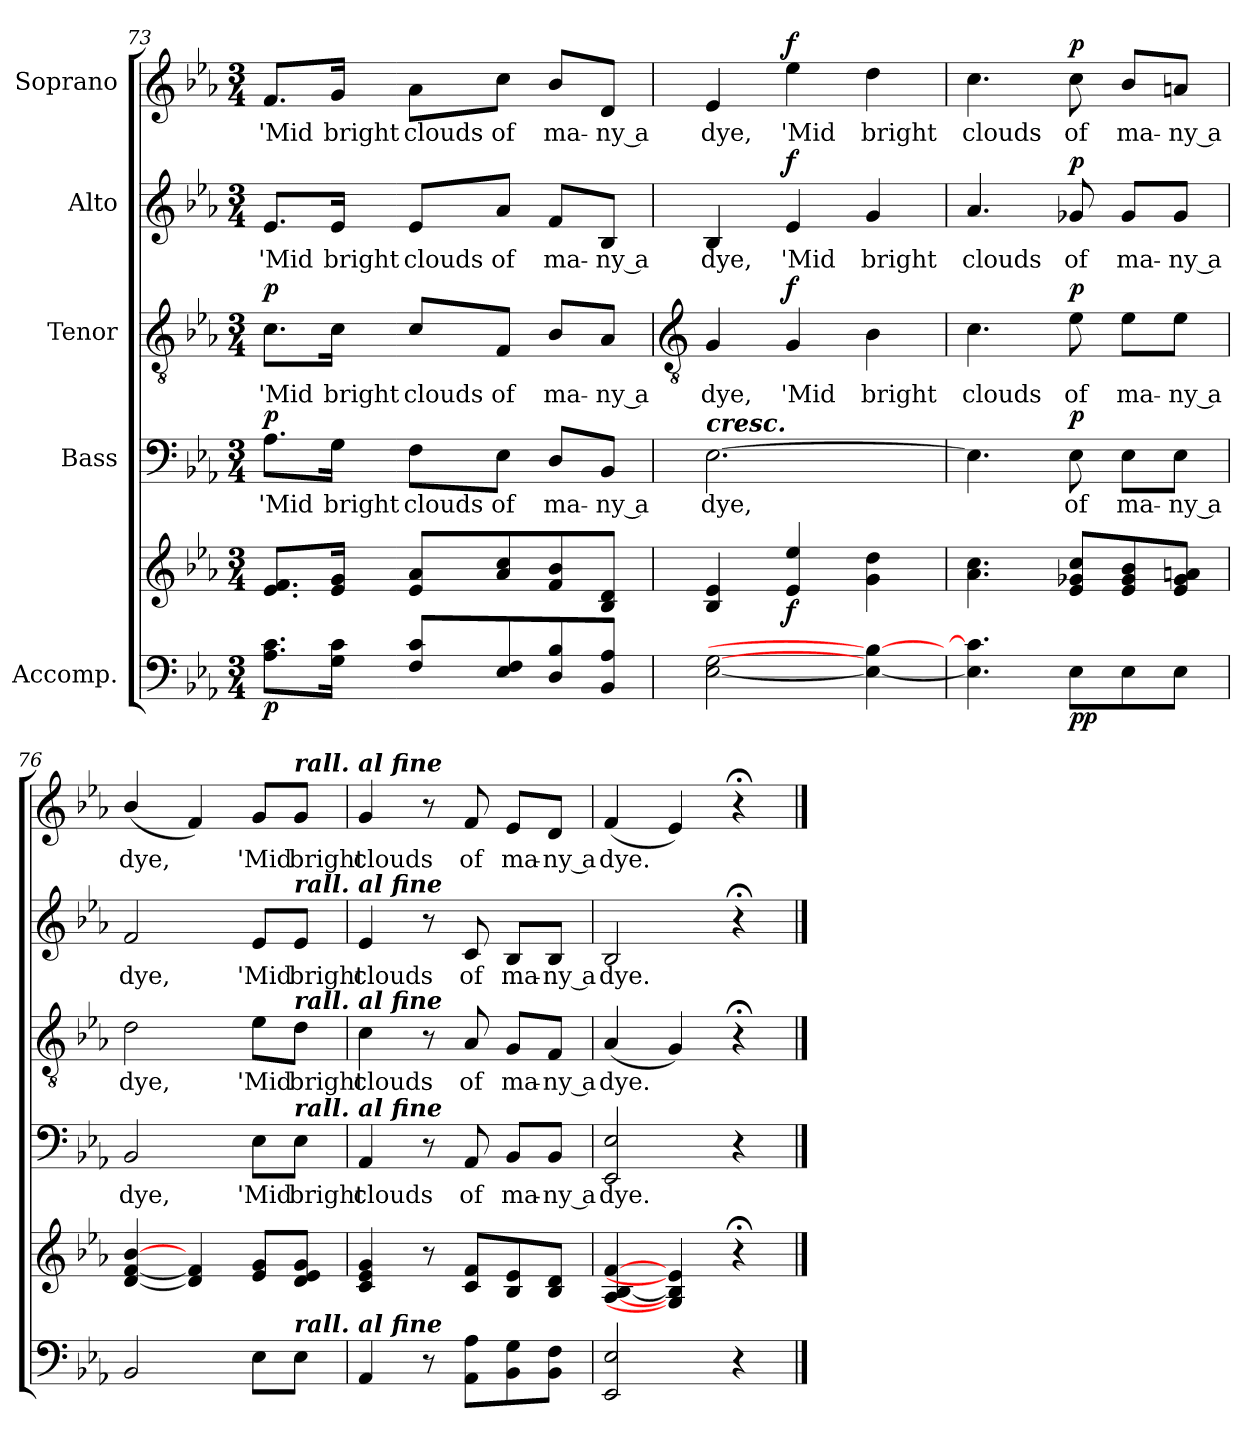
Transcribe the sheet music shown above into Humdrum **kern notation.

**kern	**kern	**dynam	**kern	**text	**dynam	**kern	**text	**dynam	**kern	**text	**dynam	**kern	**text	**dynam
*part5	*part5	*part5	*part4	*part4	*part4	*part3	*part3	*part3	*part2	*part2	*part2	*part1	*part1	*part1
*staff6	*staff5	*staff5/6	*staff4	*staff4	*staff4	*staff3	*staff3	*staff3	*staff2	*staff2	*staff2	*staff1	*staff1	*staff1
*I"Accomp.	*	*	*I"Bass	*	*	*I"Tenor	*	*	*I"Alto	*	*	*I"Soprano	*	*
*clefF4	*clefG2	*	*clefF4	*	*	*clefGv2	*	*	*clefG2	*	*	*clefG2	*	*
*k[b-e-a-]	*k[b-e-a-]	*	*k[b-e-a-]	*	*	*k[b-e-a-]	*	*	*k[b-e-a-]	*	*	*k[b-e-a-]	*	*
*E-:	*E-:	*	*E-:	*	*	*E-:	*	*	*E-:	*	*	*E-:	*	*
*M3/4	*M3/4	*	*M3/4	*	*	*M3/4	*	*	*M3/4	*	*	*M3/4	*	*
=73	=73	=73	=73	=73	=73	=73	=73	=73	=73	=73	=73	=73	=73	=73
!	!	!LO:DY:b=2	!	!LO:LY:b	!LO:DY:b	!	!LO:LY:b	!LO:DY:b	!	!LO:LY:b	!	!	!LO:LY:b	!
8.A- 8.cL	8.e- 8.fL	p	8.A-\L	'Mid	p	8.c\L	'Mid	p	8.e-/L	'Mid	.	8.f/L	'Mid	.
!	!	!	!	!LO:LY:b	!	!	!LO:LY:b	!	!	!LO:LY:b	!	!	!LO:LY:b	!
16G 16cJ	16e- 16gJ	.	16G\Jk	bright	.	16c\Jk	bright	.	16e-/Jk	bright	.	16g/Jk	bright	.
!	!	!	!	!LO:LY:b	!	!	!LO:LY:b	!	!	!LO:LY:b	!	!	!LO:LY:b	!
8F 8cL	8e- 8a-L	.	8F\L	clouds	.	8c/L	clouds	.	8e-/L	clouds	.	8a-\L	clouds	.
!	!	!	!	!LO:LY:b	!	!	!LO:LY:b	!	!	!LO:LY:b	!	!	!LO:LY:b	!
8E- 8F	8a- 8cc	.	8E-\J	of	.	8F/J	of	.	8a-/J	of	.	8cc\J	of	.
!	!	!	!	!LO:LY:b	!	!	!LO:LY:b	!	!	!LO:LY:b	!	!	!LO:LY:b	!
8D/ 8B-/	8f/ 8b-/	.	8D/L	ma-	.	8B-/L	ma-	.	8f/L	ma-	.	8b-/L	ma-	.
!	!	!	!	!LO:LY:b	!	!	!LO:LY:b	!	!	!LO:LY:b	!	!	!LO:LY:b	!
8BB- 8A-J	8B- 8dJ	.	8BB-/J	-ny a	.	8A-/J	-ny a	.	8B-/J	-ny a	.	8d/J	-ny a	.
!!LO:LB:g=z
=74	=74	=74	=74	=74	=74	=74	=74	=74	=74	=74	=74	=74	=74	=74
*	*	*	*	*	*	*clefGv2	*	*	*	*	*	*	*	*
!	!	!	!LO:TX:a:Bi:t=cresc.	!	!	!	!	!	!	!	!	!	!	!
!	!	!	!	!LO:LY:b	!	!	!LO:LY:b	!	!	!LO:LY:b	!	!	!LO:LY:b	!
[2E- [2G	4B- 4e-	.	[2.E-	dye,	.	4G	dye,	.	4B-	dye,	.	4e-	dye,	.
!	!	!LO:DY:b	!	!	!	!	!LO:LY:b	!LO:DY:b	!	!LO:LY:b	!LO:DY:b	!	!LO:LY:b	!LO:DY:b
.	4e- 4ee-	f	.	.	.	4G	'Mid	f	4e-	'Mid	f	4ee-	'Mid	f
!	!	!	!	!	!	!	!LO:LY:b	!	!	!LO:LY:b	!	!	!LO:LY:b	!
4E-_ 4B-_	4g 4dd	.	.	.	.	4B-	bright	.	4g	bright	.	4dd	bright	.
=75	=75	=75	=75	=75	=75	=75	=75	=75	=75	=75	=75	=75	=75	=75
!	!	!	!	!	!	!	!LO:LY:b	!	!	!LO:LY:b	!	!	!LO:LY:b	!
4.E-] 4.c]	4.a- 4.cc	.	4.E-]	.	.	4.c	clouds	.	4.a-	clouds	.	4.cc	clouds	.
!	!	!LO:DY:b=2	!	!LO:LY:b	!	!	!LO:LY:b	!	!	!LO:LY:b	!	!	!LO:LY:b	!
!	!	!LO:DY:n=1:b	!	!	!LO:DY:b	!	!	!LO:DY:b	!	!	!LO:DY:b	!	!	!LO:DY:b
8E-L	8e- 8g-X 8ccL	p p	8E-	of	p	8e-	of	p	8g-X	of	p	8cc	of	p
!	!	!	!	!LO:LY:b	!	!	!LO:LY:b	!	!	!LO:LY:b	!	!	!LO:LY:b	!
8E-	8e-/ 8g-/ 8b-/	.	8E-\L	ma-	.	8e-\L	ma-	.	8g-/L	ma-	.	8b-/L	ma-	.
!	!	!	!	!LO:LY:b	!	!	!LO:LY:b	!	!	!LO:LY:b	!	!	!LO:LY:b	!
8E-J	8e- 8g- 8anJ	.	8E-\J	-ny a	.	8e-\J	-ny a	.	8g-/J	-ny a	.	8an/J	-ny a	.
=76	=76	=76	=76	=76	=76	=76	=76	=76	=76	=76	=76	=76	=76	=76
!	!	!	!	!LO:LY:b	!	!	!LO:LY:b	!	!	!LO:LY:b	!	!	!LO:LY:b	!
2BB-	[4d/ [4f/ [4b-/	.	2BB-	dye,	.	2d	dye,	.	2f	dye,	.	(<4b-/	dye,	.
.	4d] 4f]	.	.	.	.	.	.	.	.	.	.	4f)	.	.
!	!	!	!	!LO:LY:b	!	!	!LO:LY:b	!	!	!LO:LY:b	!	!	!LO:LY:b	!
8E-L	8e- 8gL	.	8E-\L	'Mid	.	8e-\L	'Mid	.	8e-/L	'Mid	.	8g/L	'Mid	.
!	!	!	!	!	!	!	!	!	!	!	!	!LO:TX:a:Bi:t=rall. al fine	!	!
!	!	!	!	!	!	!	!	!	!LO:TX:a:Bi:t=rall. al fine	!	!	!	!	!
!	!	!	!	!	!	!LO:TX:a:Bi:t=rall. al fine	!	!	!	!	!	!	!	!
!	!	!	!LO:TX:a:Bi:t=rall. al fine	!	!	!	!	!	!	!	!	!	!	!
!LO:TX:a:Bi:t=rall. al fine	!	!	!	!	!	!	!	!	!	!	!	!	!	!
!	!	!	!	!LO:LY:b	!	!	!LO:LY:b	!	!	!LO:LY:b	!	!	!LO:LY:b	!
8E-J	8d 8e- 8gJ	.	8E-\J	bright	.	8d\J	bright	.	8e-/J	bright	.	8g/J	bright	.
=77	=77	=77	=77	=77	=77	=77	=77	=77	=77	=77	=77	=77	=77	=77
!	!	!	!	!LO:LY:b	!	!	!LO:LY:b	!	!	!LO:LY:b	!	!	!LO:LY:b	!
4AA-	4c 4e- 4g	.	4AA-	clouds	.	4c	clouds	.	4e-	clouds	.	4g	clouds	.
8r	8r	.	8r	.	.	8r	.	.	8r	.	.	8r	.	.
!	!	!	!	!LO:LY:b	!	!	!LO:LY:b	!	!	!LO:LY:b	!	!	!LO:LY:b	!
8AA- 8A-L	8c 8fL	.	8AA-	of	.	8A-	of	.	8c	of	.	8f	of	.
!	!	!	!	!LO:LY:b	!	!	!LO:LY:b	!	!	!LO:LY:b	!	!	!LO:LY:b	!
8BB- 8G	8B- 8e-	.	8BB-/L	ma-	.	8G/L	ma-	.	8B-/L	ma-	.	8e-/L	ma-	.
!	!	!	!	!LO:LY:b	!	!	!LO:LY:b	!	!	!LO:LY:b	!	!	!LO:LY:b	!
8BB- 8FJ	8B- 8dJ	.	8BB-/J	-ny a	.	8F/J	-ny a	.	8B-/J	-ny a	.	8d/J	-ny a	.
=78	=78	=78	=78	=78	=78	=78	=78	=78	=78	=78	=78	=78	=78	=78
!	!	!	!	!LO:LY:b	!	!	!LO:LY:b	!	!	!LO:LY:b	!	!	!LO:LY:b	!
2EE- 2E-	[4A- [4B- [4f	.	2EE- 2E-	dye.	.	(<4A-	dye.	.	2B-	dye.	.	(<4f	dye.	.
.	4G] 4B-] 4e-]	.	.	.	.	4G)	.	.	.	.	.	4e-)	.	.
4r	4r;<	.	4r	.	.	4r;<	.	.	4r;<	.	.	4r;<	.	.
==	==	==	==	==	==	==	==	==	==	==	==	==	==	==
*-	*-	*-	*-	*-	*-	*-	*-	*-	*-	*-	*-	*-	*-	*-
